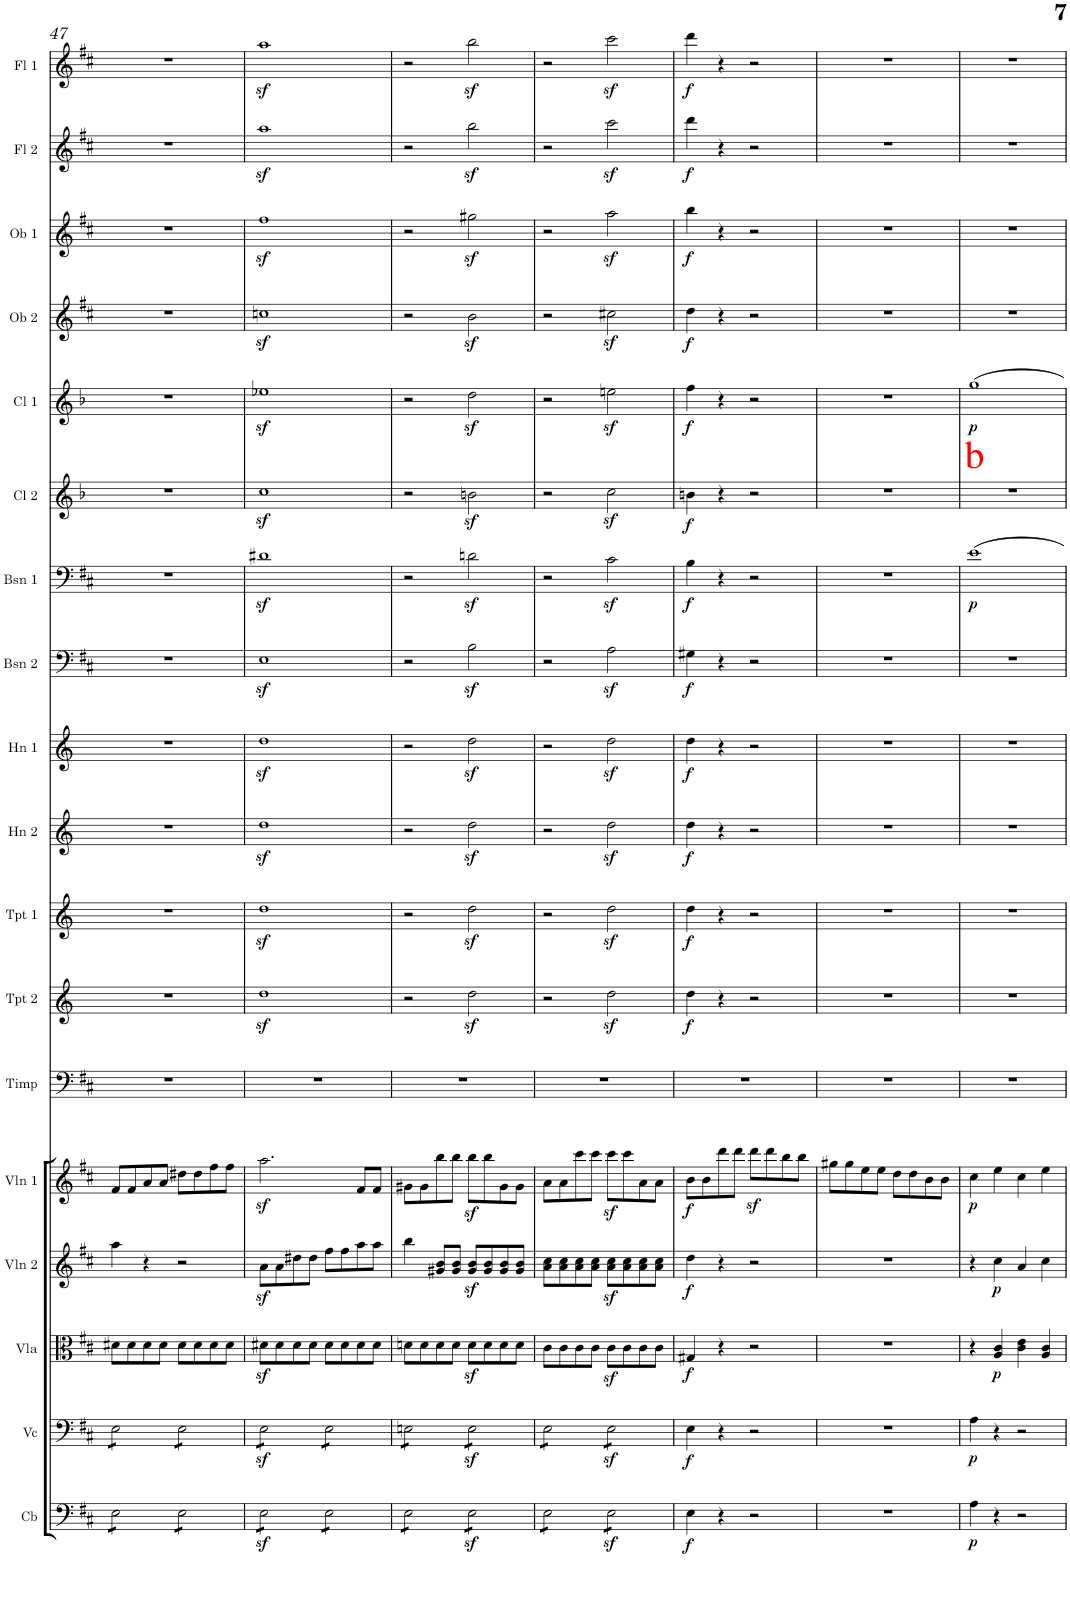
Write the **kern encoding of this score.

**kern	**dynam	**kern	**dynam	**kern	**dynam	**kern	**dynam	**kern	**dynam	**kern	**kern	**dynam	**kern	**dynam	**kern	**dynam	**kern	**dynam	**kern	**dynam	**kern	**dynam	**kern	**dynam	**kern	**text	**dynam	**kern	**dynam	**kern	**dynam	**kern	**dynam	**kern	**dynam
*part18	*part18	*part17	*part17	*part16	*part16	*part15	*part15	*part14	*part14	*part13	*part12	*part12	*part11	*part11	*part10	*part10	*part9	*part9	*part8	*part8	*part7	*part7	*part6	*part6	*part5	*part5	*part5	*part4	*part4	*part3	*part3	*part2	*part2	*part1	*part1
*staff18	*staff18	*staff17	*staff17	*staff16	*staff16	*staff15	*staff15	*staff14	*staff14	*staff13	*staff12	*staff12	*staff11	*staff11	*staff10	*staff10	*staff9	*staff9	*staff8	*staff8	*staff7	*staff7	*staff6	*staff6	*staff5	*staff5	*staff5	*staff4	*staff4	*staff3	*staff3	*staff2	*staff2	*staff1	*staff1
*I"Contrabass	*	*I"Violoncello	*	*I"Viola	*	*I"Violin 2	*	*I"Violin 1	*	*I"Timpani	*I"D Trumpet 2	*	*I"D Trumpet 1	*	*I"D Horn 2	*	*I"D Horn 1	*	*I"Bassoon 2	*	*I"Bassoon 1	*	*I"A Clarinet 2	*	*I"A Clarinet 1	*	*	*I"Oboe 2	*	*I"Oboe 1	*	*I"Flute 2	*	*I"Flute 1	*
*I'Cb	*	*I'Vc	*	*I'Vla	*	*I'Vln 2	*	*I'Vln 1	*	*I'Timp	*I'Tpt 2	*	*I'Tpt 1	*	*I'Hn 2	*	*I'Hn 1	*	*I'Bsn 2	*	*I'Bsn 1	*	*I'Cl 2	*	*I'Cl 1	*	*	*I'Ob 2	*	*I'Ob 1	*	*I'Fl 2	*	*I'Fl 1	*
!!LO:PB:g=z
*clefF4	*	*clefF4	*	*clefC3	*	*clefG2	*	*clefG2	*	*clefF4	*clefG2	*	*clefG2	*	*clefG2	*	*clefG2	*	*clefF4	*	*clefF4	*	*clefG2	*	*clefG2	*	*	*clefG2	*	*clefG2	*	*clefG2	*	*clefG2	*
*Trd7c12	*	*	*	*	*	*	*	*	*	*	*Trd-1c-2	*	*Trd-1c-2	*	*Trd6c10	*	*Trd6c10	*	*	*	*	*	*Trd2c3	*	*Trd2c3	*	*	*	*	*	*	*	*	*	*
*k[f#c#]	*	*k[f#c#]	*	*k[f#c#]	*	*k[f#c#]	*	*k[f#c#]	*	*k[f#c#]	*k[]	*	*k[]	*	*k[]	*	*k[]	*	*k[f#c#]	*	*k[f#c#]	*	*k[b-]	*	*k[b-]	*	*	*k[f#c#]	*	*k[f#c#]	*	*k[f#c#]	*	*k[f#c#]	*
*M2/2	*	*M2/2	*	*M2/2	*	*M2/2	*	*M2/2	*	*M2/2	*M2/2	*	*M2/2	*	*M2/2	*	*M2/2	*	*M2/2	*	*M2/2	*	*M2/2	*	*M2/2	*	*	*M2/2	*	*M2/2	*	*M2/2	*	*M2/2	*
*met(c|)	*	*met(c|)	*	*met(c|)	*	*met(c|)	*	*met(c|)	*	*met(c|)	*met(c|)	*	*met(c|)	*	*met(c|)	*	*met(c|)	*	*met(c|)	*	*met(c|)	*	*met(c|)	*	*met(c|)	*	*	*met(c|)	*	*met(c|)	*	*met(c|)	*	*met(c|)	*
=47	=47	=47	=47	=47	=47	=47	=47	=47	=47	=47	=47	=47	=47	=47	=47	=47	=47	=47	=47	=47	=47	=47	=47	=47	=47	=47	=47	=47	=47	=47	=47	=47	=47	=47	=47
*tremolo	*	*	*	*	*	*	*	*	*	*	*	*	*	*	*	*	*	*	*	*	*	*	*	*	*	*	*	*	*	*	*	*	*	*	*
*	*	*tremolo	*	*	*	*	*	*	*	*	*	*	*	*	*	*	*	*	*	*	*	*	*	*	*	*	*	*	*	*	*	*	*	*	*
8E\L	.	8E\L	.	8d#X\L	.	4aa\	.	8f#/L	.	1r	1r	.	1r	.	1r	.	1r	.	1r	.	1r	.	1r	.	1r	.	.	1r	.	1r	.	1r	.	1r	.
8E\	.	8E\	.	8d#\	.	.	.	8f#/	.	.	.	.	.	.	.	.	.	.	.	.	.	.	.	.	.	.	.	.	.	.	.	.	.	.	.
8E\	.	8E\	.	8d#\	.	4r	.	8a/	.	.	.	.	.	.	.	.	.	.	.	.	.	.	.	.	.	.	.	.	.	.	.	.	.	.	.
8E\J	.	8E\J	.	8d#\J	.	.	.	8a/J	.	.	.	.	.	.	.	.	.	.	.	.	.	.	.	.	.	.	.	.	.	.	.	.	.	.	.
8E\L	.	8E\L	.	8d#\L	.	2r	.	8dd#X\L	.	.	.	.	.	.	.	.	.	.	.	.	.	.	.	.	.	.	.	.	.	.	.	.	.	.	.
8E\	.	8E\	.	8d#\	.	.	.	8dd#\	.	.	.	.	.	.	.	.	.	.	.	.	.	.	.	.	.	.	.	.	.	.	.	.	.	.	.
8E\	.	8E\	.	8d#\	.	.	.	8ff#\	.	.	.	.	.	.	.	.	.	.	.	.	.	.	.	.	.	.	.	.	.	.	.	.	.	.	.
8E\J	.	8E\J	.	8d#\J	.	.	.	8ff#\J	.	.	.	.	.	.	.	.	.	.	.	.	.	.	.	.	.	.	.	.	.	.	.	.	.	.	.
=48	=48	=48	=48	=48	=48	=48	=48	=48	=48	=48	=48	=48	=48	=48	=48	=48	=48	=48	=48	=48	=48	=48	=48	=48	=48	=48	=48	=48	=48	=48	=48	=48	=48	=48	=48
8Ez<\L	.	8Ez<\L	.	8d#Xz<\L	.	8az<\L	.	2.aaz<\	.	1r	1ddz<	.	1ddz<	.	1ddz<	.	1ddz<	.	1Ez<	.	1d#Xz<	.	1ccz<	.	1ee-Xz<	.	.	1ccnz<	.	1ff#z<	.	1aaz<	.	1aaz<	.
8Ez<\	.	8Ez<\	.	8d#\	.	8a\	.	.	.	.	.	.	.	.	.	.	.	.	.	.	.	.	.	.	.	.	.	.	.	.	.	.	.	.	.
8Ez<\	.	8Ez<\	.	8d#\	.	8dd#X\	.	.	.	.	.	.	.	.	.	.	.	.	.	.	.	.	.	.	.	.	.	.	.	.	.	.	.	.	.
8Ez<\J	.	8Ez<\J	.	8d#\J	.	8dd#\J	.	.	.	.	.	.	.	.	.	.	.	.	.	.	.	.	.	.	.	.	.	.	.	.	.	.	.	.	.
8E\L	.	8E\L	.	8d#\L	.	8ff#\L	.	.	.	.	.	.	.	.	.	.	.	.	.	.	.	.	.	.	.	.	.	.	.	.	.	.	.	.	.
8E\	.	8E\	.	8d#\	.	8ff#\	.	.	.	.	.	.	.	.	.	.	.	.	.	.	.	.	.	.	.	.	.	.	.	.	.	.	.	.	.
8E\	.	8E\	.	8d#\	.	8aa\	.	8f#/L	.	.	.	.	.	.	.	.	.	.	.	.	.	.	.	.	.	.	.	.	.	.	.	.	.	.	.
8E\J	.	8E\J	.	8d#\J	.	8aa\J	.	8f#/J	.	.	.	.	.	.	.	.	.	.	.	.	.	.	.	.	.	.	.	.	.	.	.	.	.	.	.
=49	=49	=49	=49	=49	=49	=49	=49	=49	=49	=49	=49	=49	=49	=49	=49	=49	=49	=49	=49	=49	=49	=49	=49	=49	=49	=49	=49	=49	=49	=49	=49	=49	=49	=49	=49
8E\L	.	8En\L	.	8dn\L	.	4bb\	.	8g#X\L	.	1r	2r	.	2r	.	2r	.	2r	.	2r	.	2r	.	2r	.	2r	.	.	2r	.	2r	.	2r	.	2r	.
8E\	.	8En\	.	8d\	.	.	.	8g#\	.	.	.	.	.	.	.	.	.	.	.	.	.	.	.	.	.	.	.	.	.	.	.	.	.	.	.
8E\	.	8En\	.	8d\	.	8g#X/ 8b/L	.	8bb\	.	.	.	.	.	.	.	.	.	.	.	.	.	.	.	.	.	.	.	.	.	.	.	.	.	.	.
8E\J	.	8En\J	.	8d\J	.	8g#/ 8b/J	.	8bb\J	.	.	.	.	.	.	.	.	.	.	.	.	.	.	.	.	.	.	.	.	.	.	.	.	.	.	.
8Ez<\L	.	8Ez<\L	.	8dz<\L	.	8g#/z< 8b/z<L	.	8bbz<\L	.	.	2ddz<\	.	2ddz<\	.	2ddz<\	.	2ddz<\	.	2Bz<\	.	2dnz<\	.	2bnz<\	.	2ddz<\	.	.	2bz<\	.	2gg#Xz<\	.	2bbz<\	.	2bbz<\	.
8Ez<\	.	8Ez<\	.	8d\	.	8g#/ 8b/	.	8bb\	.	.	.	.	.	.	.	.	.	.	.	.	.	.	.	.	.	.	.	.	.	.	.	.	.	.	.
8Ez<\	.	8Ez<\	.	8d\	.	8g#/ 8b/	.	8g#\	.	.	.	.	.	.	.	.	.	.	.	.	.	.	.	.	.	.	.	.	.	.	.	.	.	.	.
8Ez<\J	.	8Ez<\J	.	8d\J	.	8g#/ 8b/J	.	8g#\J	.	.	.	.	.	.	.	.	.	.	.	.	.	.	.	.	.	.	.	.	.	.	.	.	.	.	.
=50	=50	=50	=50	=50	=50	=50	=50	=50	=50	=50	=50	=50	=50	=50	=50	=50	=50	=50	=50	=50	=50	=50	=50	=50	=50	=50	=50	=50	=50	=50	=50	=50	=50	=50	=50
8E\L	.	8E\L	.	8c#\L	.	8a\ 8cc#\L	.	8a\L	.	1r	2r	.	2r	.	2r	.	2r	.	2r	.	2r	.	2r	.	2r	.	.	2r	.	2r	.	2r	.	2r	.
8E\	.	8E\	.	8c#\	.	8a\ 8cc#\	.	8a\	.	.	.	.	.	.	.	.	.	.	.	.	.	.	.	.	.	.	.	.	.	.	.	.	.	.	.
8E\	.	8E\	.	8c#\	.	8a\ 8cc#\	.	8ccc#\	.	.	.	.	.	.	.	.	.	.	.	.	.	.	.	.	.	.	.	.	.	.	.	.	.	.	.
8E\J	.	8E\J	.	8c#\J	.	8a\ 8cc#\J	.	8ccc#\J	.	.	.	.	.	.	.	.	.	.	.	.	.	.	.	.	.	.	.	.	.	.	.	.	.	.	.
8Ez<\L	.	8Ez<\L	.	8c#z<\L	.	8a\z< 8cc#\z<L	.	8ccc#z<\L	.	.	2ddz<\	.	2ddz<\	.	2ddz<\	.	2ddz<\	.	2Az<\	.	2c#z<\	.	2ccz<\	.	2eenz<\	.	.	2cc#Xz<\	.	2aaz<\	.	2ccc#z<\	.	2ccc#z<\	.
8Ez<\	.	8Ez<\	.	8c#\	.	8a\ 8cc#\	.	8ccc#\	.	.	.	.	.	.	.	.	.	.	.	.	.	.	.	.	.	.	.	.	.	.	.	.	.	.	.
8Ez<\	.	8Ez<\	.	8c#\	.	8a\ 8cc#\	.	8a\	.	.	.	.	.	.	.	.	.	.	.	.	.	.	.	.	.	.	.	.	.	.	.	.	.	.	.
8Ez<\J	.	8Ez<\J	.	8c#\J	.	8a\ 8cc#\J	.	8a\J	.	.	.	.	.	.	.	.	.	.	.	.	.	.	.	.	.	.	.	.	.	.	.	.	.	.	.
*	*	*Xtremolo	*	*	*	*	*	*	*	*	*	*	*	*	*	*	*	*	*	*	*	*	*	*	*	*	*	*	*	*	*	*	*	*	*
*Xtremolo	*	*	*	*	*	*	*	*	*	*	*	*	*	*	*	*	*	*	*	*	*	*	*	*	*	*	*	*	*	*	*	*	*	*	*
=51	=51	=51	=51	=51	=51	=51	=51	=51	=51	=51	=51	=51	=51	=51	=51	=51	=51	=51	=51	=51	=51	=51	=51	=51	=51	=51	=51	=51	=51	=51	=51	=51	=51	=51	=51
!	!LO:DY:b	!	!LO:DY:b	!	!LO:DY:b	!	!LO:DY:b	!	!LO:DY:b	!	!	!LO:DY:b	!	!LO:DY:b	!	!LO:DY:b	!	!LO:DY:b	!	!LO:DY:b	!	!LO:DY:b	!	!LO:DY:b	!	!	!LO:DY:b	!	!LO:DY:b	!	!LO:DY:b	!	!LO:DY:b	!	!LO:DY:b
4E\	f	4E\	f	4G#X/	f	4dd\	f	8b\L	f	1r	4dd\	f	4dd\	f	4dd\	f	4dd\	f	4G#X\	f	4B\	f	4bn\	f	4ff\	.	f	4dd\	f	4bb\	f	4ddd\	f	4ddd\	f
.	.	.	.	.	.	.	.	8b\	.	.	.	.	.	.	.	.	.	.	.	.	.	.	.	.	.	.	.	.	.	.	.	.	.	.	.
4r	.	4r	.	4r	.	4r	.	8ddd\	.	.	4r	.	4r	.	4r	.	4r	.	4r	.	4r	.	4r	.	4r	.	.	4r	.	4r	.	4r	.	4r	.
.	.	.	.	.	.	.	.	8ddd\J	.	.	.	.	.	.	.	.	.	.	.	.	.	.	.	.	.	.	.	.	.	.	.	.	.	.	.
2r	.	2r	.	2r	.	2r	.	8dddz<\L	.	.	2r	.	2r	.	2r	.	2r	.	2r	.	2r	.	2r	.	2r	.	.	2r	.	2r	.	2r	.	2r	.
.	.	.	.	.	.	.	.	8ddd\	.	.	.	.	.	.	.	.	.	.	.	.	.	.	.	.	.	.	.	.	.	.	.	.	.	.	.
.	.	.	.	.	.	.	.	8bb\	.	.	.	.	.	.	.	.	.	.	.	.	.	.	.	.	.	.	.	.	.	.	.	.	.	.	.
.	.	.	.	.	.	.	.	8bb\J	.	.	.	.	.	.	.	.	.	.	.	.	.	.	.	.	.	.	.	.	.	.	.	.	.	.	.
=52	=52	=52	=52	=52	=52	=52	=52	=52	=52	=52	=52	=52	=52	=52	=52	=52	=52	=52	=52	=52	=52	=52	=52	=52	=52	=52	=52	=52	=52	=52	=52	=52	=52	=52	=52
1r	.	1r	.	1r	.	1r	.	8gg#X\L	.	1r	1r	.	1r	.	1r	.	1r	.	1r	.	1r	.	1r	.	1r	.	.	1r	.	1r	.	1r	.	1r	.
.	.	.	.	.	.	.	.	8gg#\	.	.	.	.	.	.	.	.	.	.	.	.	.	.	.	.	.	.	.	.	.	.	.	.	.	.	.
.	.	.	.	.	.	.	.	8ee\	.	.	.	.	.	.	.	.	.	.	.	.	.	.	.	.	.	.	.	.	.	.	.	.	.	.	.
.	.	.	.	.	.	.	.	8ee\J	.	.	.	.	.	.	.	.	.	.	.	.	.	.	.	.	.	.	.	.	.	.	.	.	.	.	.
.	.	.	.	.	.	.	.	8dd\L	.	.	.	.	.	.	.	.	.	.	.	.	.	.	.	.	.	.	.	.	.	.	.	.	.	.	.
.	.	.	.	.	.	.	.	8dd\	.	.	.	.	.	.	.	.	.	.	.	.	.	.	.	.	.	.	.	.	.	.	.	.	.	.	.
.	.	.	.	.	.	.	.	8b\	.	.	.	.	.	.	.	.	.	.	.	.	.	.	.	.	.	.	.	.	.	.	.	.	.	.	.
.	.	.	.	.	.	.	.	8b\J	.	.	.	.	.	.	.	.	.	.	.	.	.	.	.	.	.	.	.	.	.	.	.	.	.	.	.
=53	=53	=53	=53	=53	=53	=53	=53	=53	=53	=53	=53	=53	=53	=53	=53	=53	=53	=53	=53	=53	=53	=53	=53	=53	=53	=53	=53	=53	=53	=53	=53	=53	=53	=53	=53
!	!LO:DY:b	!	!LO:DY:b	!	!	!	!	!	!LO:DY:b	!	!	!	!	!	!	!	!	!	!	!	!	!LO:DY:b	!	!	!	!LO:LY:b:color=#FF0000	!LO:DY:b	!	!	!	!	!	!	!	!
4A\	p	4A\	p	4r	.	4r	.	4cc#\	p	1r	1r	.	1r	.	1r	.	1r	.	1r	.	1e	p	1r	.	1gg	b	p	1r	.	1r	.	1r	.	1r	.
!	!	!	!	!	!LO:DY:b	!	!LO:DY:b	!	!	!	!	!	!	!	!	!	!	!	!	!	!	!	!	!	!	!	!	!	!	!	!	!	!	!	!
4r	.	4r	.	4A/ 4c#/	p	4cc#\	p	4ee\	.	.	.	.	.	.	.	.	.	.	.	.	.	.	.	.	.	.	.	.	.	.	.	.	.	.	.
2r	.	2r	.	4c#\ 4e\	.	4a/	.	4cc#\	.	.	.	.	.	.	.	.	.	.	.	.	.	.	.	.	.	.	.	.	.	.	.	.	.	.	.
.	.	.	.	4A/ 4c#/	.	4cc#\	.	4ee\	.	.	.	.	.	.	.	.	.	.	.	.	.	.	.	.	.	.	.	.	.	.	.	.	.	.	.
=	=	=	=	=	=	=	=	=	=	=	=	=	=	=	=	=	=	=	=	=	=	=	=	=	=	=	=	=	=	=	=	=	=	=	=
*-	*-	*-	*-	*-	*-	*-	*-	*-	*-	*-	*-	*-	*-	*-	*-	*-	*-	*-	*-	*-	*-	*-	*-	*-	*-	*-	*-	*-	*-	*-	*-	*-	*-	*-	*-
